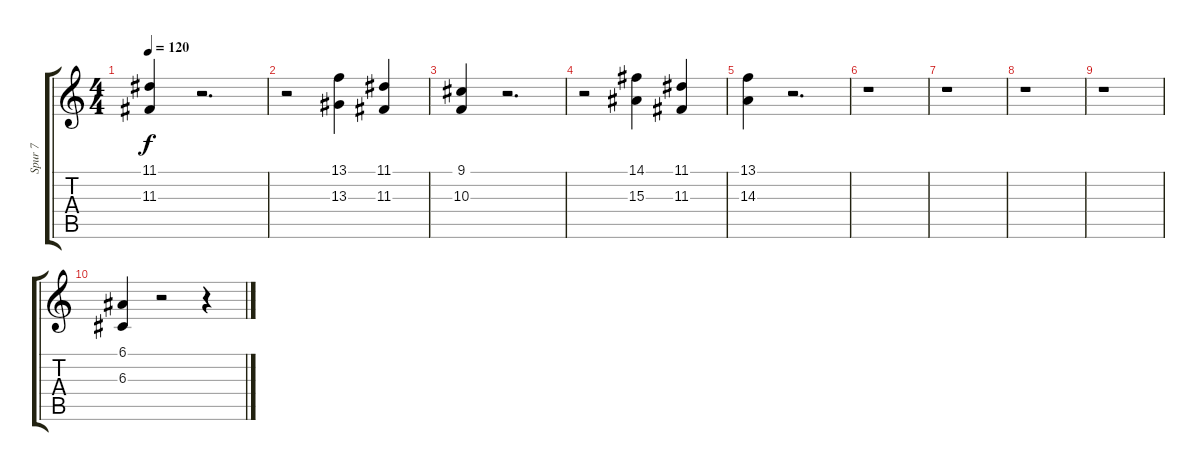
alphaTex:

\track ("Spur 7" "Spur 7") {instrument pizzicatostrings}
\staff {score tabs}
\tuning (E4 B3 G3 D3 A2 E2) {hide}
\ts (4 4)
\tempo 120
\clef g2
\ks c
(11.1 11.3).4{dy f} r.2{d} |
r.2 (13.1 13.3).4 (11.1 11.3).4 |
(9.1 10.3).4 r.2{d} |
r.2 (14.1 15.3).4 (11.1 11.3).4 |
(13.1 14.3).4 r.2{d} |
r.1 |
r.1 |
r.1 |
r.1 |
(6.1 6.3).4 r.2 r.4
